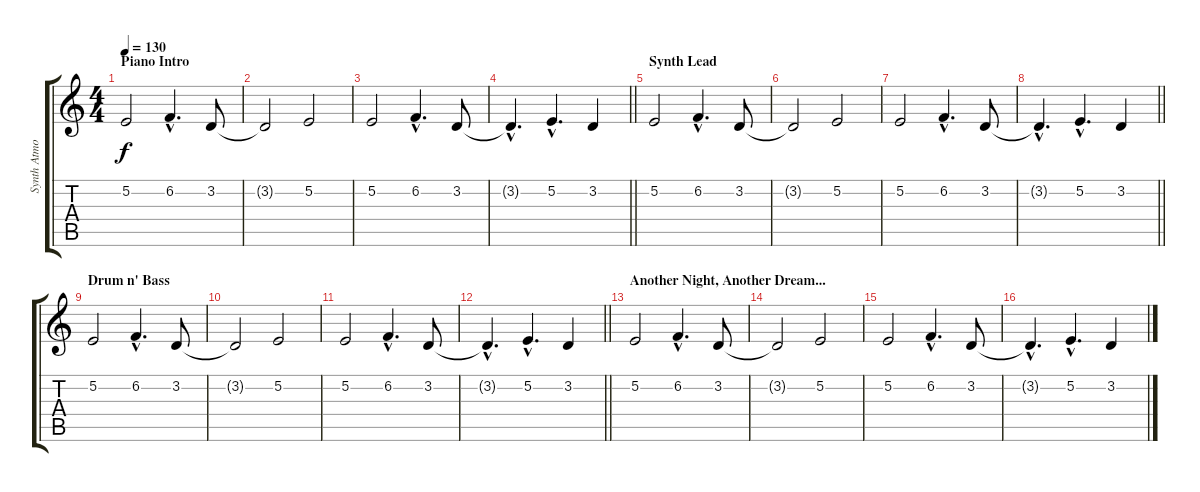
\track ("Synth Atmosphere" "Synth Atmo") {instrument pad2warm}
\staff {score tabs}
\tuning (E4 B3 G3 D3 A2 E2) {hide}
\ts (4 4)
\section ("" "Piano Intro")
\tempo 130
\clef g2
\ks c
5.2.2{dy f instrument pad2warm} 6.2{hac}.4{d} 3.2.8 |
3.2{t}.2 5.2.2 |
5.2.2 6.2{hac}.4{d} 3.2.8 |
\barLineRight lightlight
3.2{hac t}.4{d} 5.2{hac}.4{d} 3.2.4 |
\section ("" "Synth Lead")
5.2.2 6.2{hac}.4{d} 3.2.8 |
3.2{t}.2 5.2.2 |
5.2.2 6.2{hac}.4{d} 3.2.8 |
\barLineRight lightlight
3.2{hac t}.4{d} 5.2{hac}.4{d} 3.2.4 |
\section ("" "Drum n' Bass")
5.2.2 6.2{hac}.4{d} 3.2.8 |
3.2{t}.2 5.2.2 |
5.2.2 6.2{hac}.4{d} 3.2.8 |
\barLineRight lightlight
3.2{hac t}.4{d} 5.2{hac}.4{d} 3.2.4 |
\section ("" "Another Night, Another Dream...")
5.2.2 6.2{hac}.4{d} 3.2.8 |
3.2{t}.2 5.2.2 |
5.2.2 6.2{hac}.4{d} 3.2.8 |
3.2{hac t}.4{d} 5.2{hac}.4{d} 3.2.4
